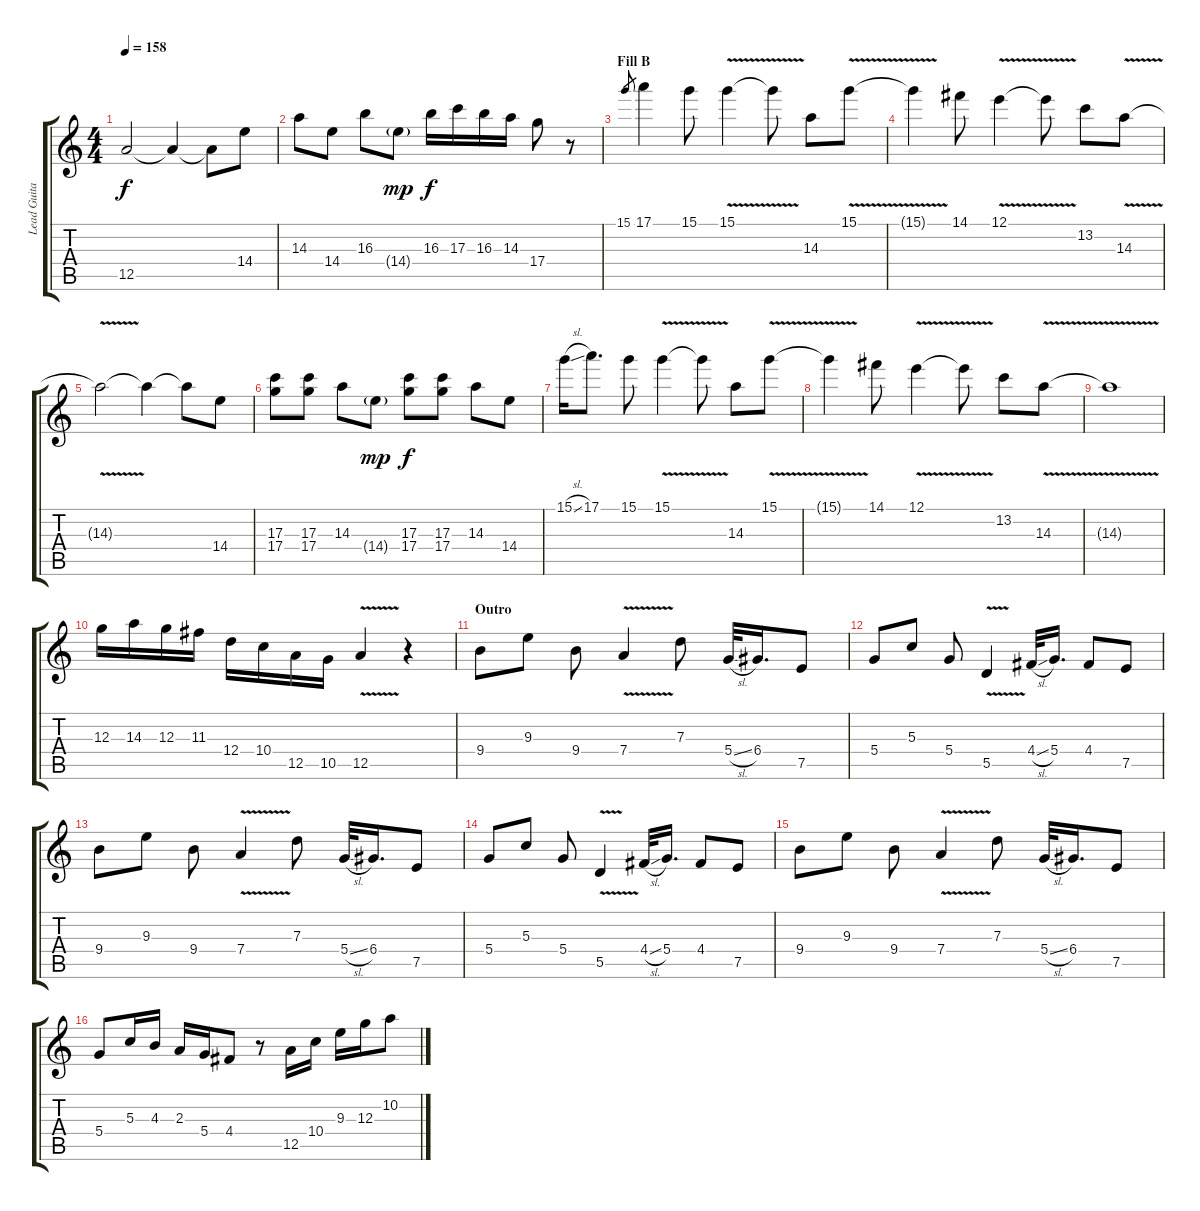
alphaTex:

\track ("Lead Guitar" "Lead Guita") {instrument overdrivenguitar}
\staff {score tabs}
\tuning (E4 B3 G3 D3 A2 E2) {hide}
\ts (4 4)
\tempo 158
\clef g2
\ks c
12.5{t}.2{dy f} 12.5{t}.4 12.5{t}.8 14.4.8 |
14.3.8 14.4.8 16.3.8 14.4{g}.8{dy mp} 16.3.16{dy f} 17.3.16 16.3.16 14.3.16 17.4.8 r.8 |
\section ("" "Fill B")
15.1.8{gr} 17.1.4 15.1.8 15.1{v}.4 15.1{t}.8 14.3.8 15.1{v}.8 |
15.1{t}.4 14.1.8 12.1{v}.4 12.1{t}.8 13.2.8 14.3{v}.8 |
14.3{t}.2 14.3{t}.4 14.3{t}.8 14.4.8 |
(17.3 17.4).8 (17.3 17.4).8 14.3.8 14.4{g}.8{dy mp} (17.3 17.4).8{dy f} (17.3 17.4).8 14.3.8 14.4.8 |
15.1{sl}.16 17.1.8{d} 15.1.8 15.1{v}.4 15.1{t}.8 14.3.8 15.1{v}.8 |
15.1{t}.4 14.1.8 12.1{v}.4 12.1{t}.8 13.2.8 14.3{v}.8 |
14.3{t}.1 |
12.3.16 14.3.16 12.3.16 11.3.16 12.4.16 10.4.16 12.5.16 10.5.16 12.5{v}.4 r.4 |
\section ("" "Outro")
9.4.8 9.3.8 9.4.8 7.4{v}.4 7.3.8 5.4{sl}.32 6.4.16{d} 7.5.8 |
5.4.8 5.3.8 5.4.8 5.5{v}.4 4.4{sl}.32 5.4.16{d} 4.4.8 7.5.8 |
9.4.8 9.3.8 9.4.8 7.4{v}.4 7.3.8 5.4{sl}.32 6.4.16{d} 7.5.8 |
5.4.8 5.3.8 5.4.8 5.5{v}.4 4.4{sl}.32 5.4.16{d} 4.4.8 7.5.8 |
9.4.8 9.3.8 9.4.8 7.4{v}.4 7.3.8 5.4{sl}.32 6.4.16{d} 7.5.8 |
5.4.8 5.3.16 4.3.16 2.3.16 5.4.16 4.4.8 r.8 12.5.16 10.4.16 9.3.16 12.3.16 10.2.8
